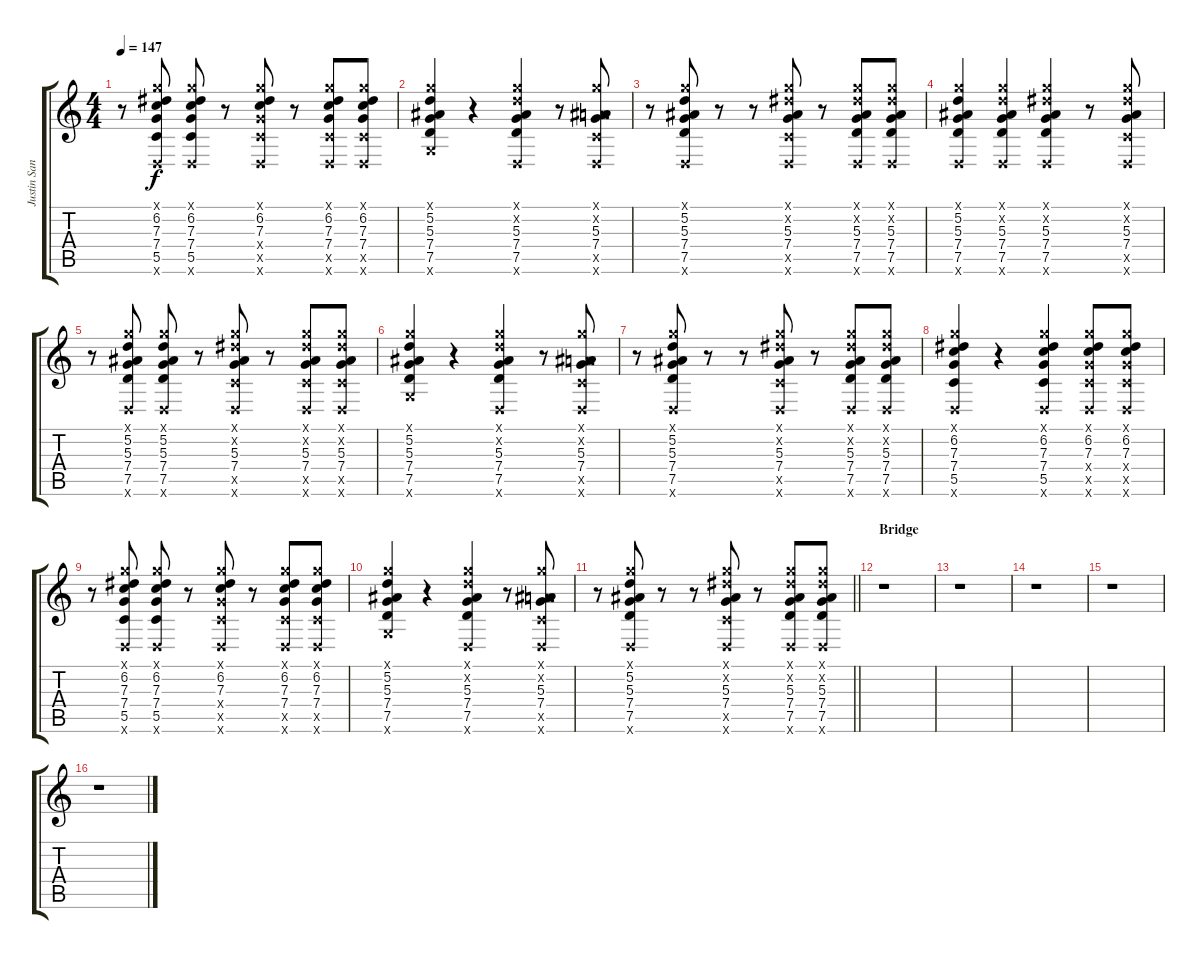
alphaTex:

\track ("Justin Sane Acoustic" "Justin San") {instrument acousticguitarsteel}
\staff {score tabs}
\tuning (D4 A3 F3 C3 G2 D2) {hide}
\ts (4 4)
\tempo 147
\clef g2
\ks c
r.8{dy f} (5.1{x} 6.2 7.3 7.4 5.5 0.6{x}).8 (5.1{x} 6.2 7.3 7.4 5.5 0.6{x}).8 r.8 (5.1{x} 6.2 7.3 7.4{x} 5.5{x} 0.6{x}).8 r.8 (5.1{x} 6.2 7.3 7.4 5.5{x} 0.6{x}).8 (5.1{x} 6.2 7.3 7.4 5.5{x} 0.6{x}).8 |
(5.1{x} 5.2 5.3 7.4 7.5 5.6{x}).4 r.4 (5.1{x} 5.2{x} 5.3 7.4 7.5 0.6{x}).4 r.8 (5.1{x} 0.2{x} 5.3 7.4 5.5{x} 0.6{x}).8 |
r.8 (5.1{x} 5.2 5.3 7.4 7.5 0.6{x}).8 r.8 r.8 (5.1{x} 6.2{x} 5.3 7.4 5.5{x} 0.6{x}).8 r.8 (5.1{x} 6.2{x} 5.3 7.4 7.5 0.6{x}).8 (5.1{x} 6.2{x} 5.3 7.4 7.5 0.6{x}).8 |
(5.1{x} 5.2 5.3 7.4 7.5 0.6{x}).4 (5.1{x} 5.2{x} 5.3 7.4 7.5 0.6{x}).4 (5.1{x} 6.2{x} 5.3 7.4 7.5 0.6{x}).4 r.8 (5.1{x} 6.2{x} 5.3 7.4 5.5{x} 0.6{x}).8 |
r.8 (5.1{x} 5.2 5.3 7.4 7.5 0.6{x}).8 (5.1{x} 5.2 5.3 7.4 7.5 0.6{x}).8 r.8 (5.1{x} 6.2{x} 5.3 7.4 5.5{x} 0.6{x}).8 r.8 (5.1{x} 6.2{x} 5.3 7.4 5.5{x} 0.6{x}).8 (5.1{x} 6.2{x} 5.3 7.4 5.5{x} 0.6{x}).8 |
(5.1{x} 5.2 5.3 7.4 7.5 5.6{x}).4 r.4 (5.1{x} 5.2{x} 5.3 7.4 7.5 0.6{x}).4 r.8 (5.1{x} 0.2{x} 5.3 7.4 5.5{x} 0.6{x}).8 |
r.8 (5.1{x} 5.2 5.3 7.4 7.5 0.6{x}).8 r.8 r.8 (5.1{x} 6.2{x} 5.3 7.4 5.5{x} 0.6{x}).8 r.8 (5.1{x} 6.2{x} 5.3 7.4 7.5 0.6{x}).8 (5.1{x} 6.2{x} 5.3 7.4 7.5 0.6{x}).8 |
(5.1{x} 6.2 7.3 7.4 5.5 0.6{x}).4 r.4 (5.1{x} 6.2 7.3 7.4 5.5 0.6{x}).4 (5.1{x} 6.2 7.3 7.4{x} 5.5{x} 0.6{x}).8 (5.1{x} 6.2 7.3 7.4{x} 5.5{x} 0.6{x}).8 |
r.8 (5.1{x} 6.2 7.3 7.4 5.5 0.6{x}).8 (5.1{x} 6.2 7.3 7.4 5.5 0.6{x}).8 r.8 (5.1{x} 6.2 7.3 7.4{x} 5.5{x} 0.6{x}).8 r.8 (5.1{x} 6.2 7.3 7.4 5.5{x} 0.6{x}).8 (5.1{x} 6.2 7.3 7.4 5.5{x} 0.6{x}).8 |
(5.1{x} 5.2 5.3 7.4 7.5 5.6{x}).4 r.4 (5.1{x} 5.2{x} 5.3 7.4 7.5 0.6{x}).4 r.8 (5.1{x} 0.2{x} 5.3 7.4 5.5{x} 0.6{x}).8 |
\barLineRight lightlight
r.8 (5.1{x} 5.2 5.3 7.4 7.5 0.6{x}).8 r.8 r.8 (5.1{x} 6.2{x} 5.3 7.4 5.5{x} 0.6{x}).8 r.8 (5.1{x} 6.2{x} 5.3 7.4 7.5 0.6{x}).8 (5.1{x} 6.2{x} 5.3 7.4 7.5 0.6{x}).8 |
\section ("" "Bridge")
r.1 |
r.1 |
r.1 |
r.1 |
r.1
